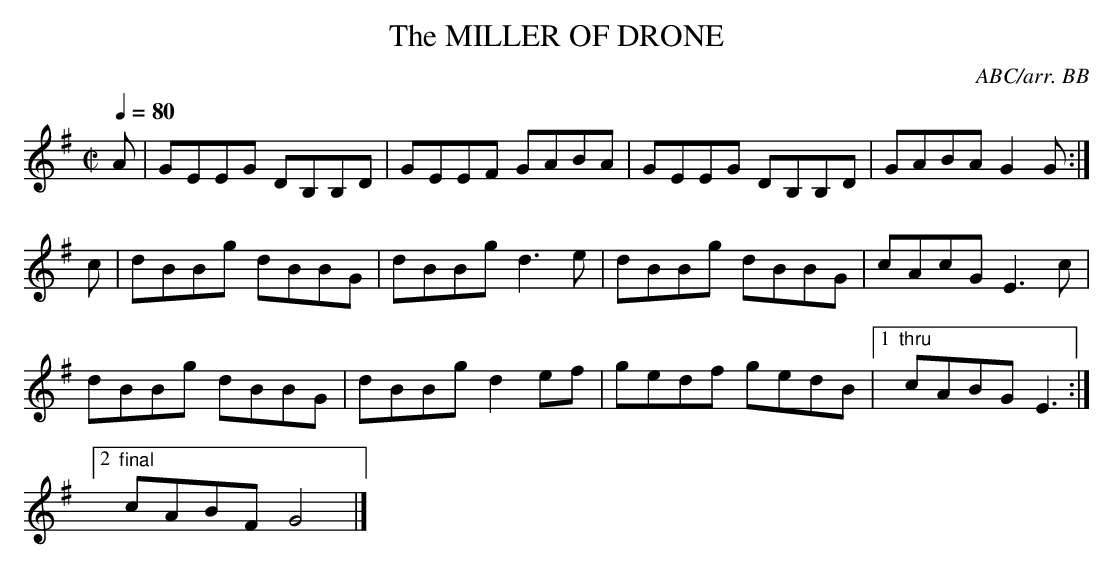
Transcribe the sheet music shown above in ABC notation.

X:1
T:MILLER OF DRONE, The
C:ABC/arr. BB
Q:1/4=80
L:1/8
M:C|
K:G
A|GEEG DB,B,D|GEEF GABA|GEEG DB,B,D|GABA G2G:|
c|dBBg dBBG|dBBg d3e|dBBg dBBG|cAcG E3c|
dBBg dBBG|dBBg d2ef|gedf gedB|1 "thru"cABG E3:|
[2 "final" cABF G4|]
